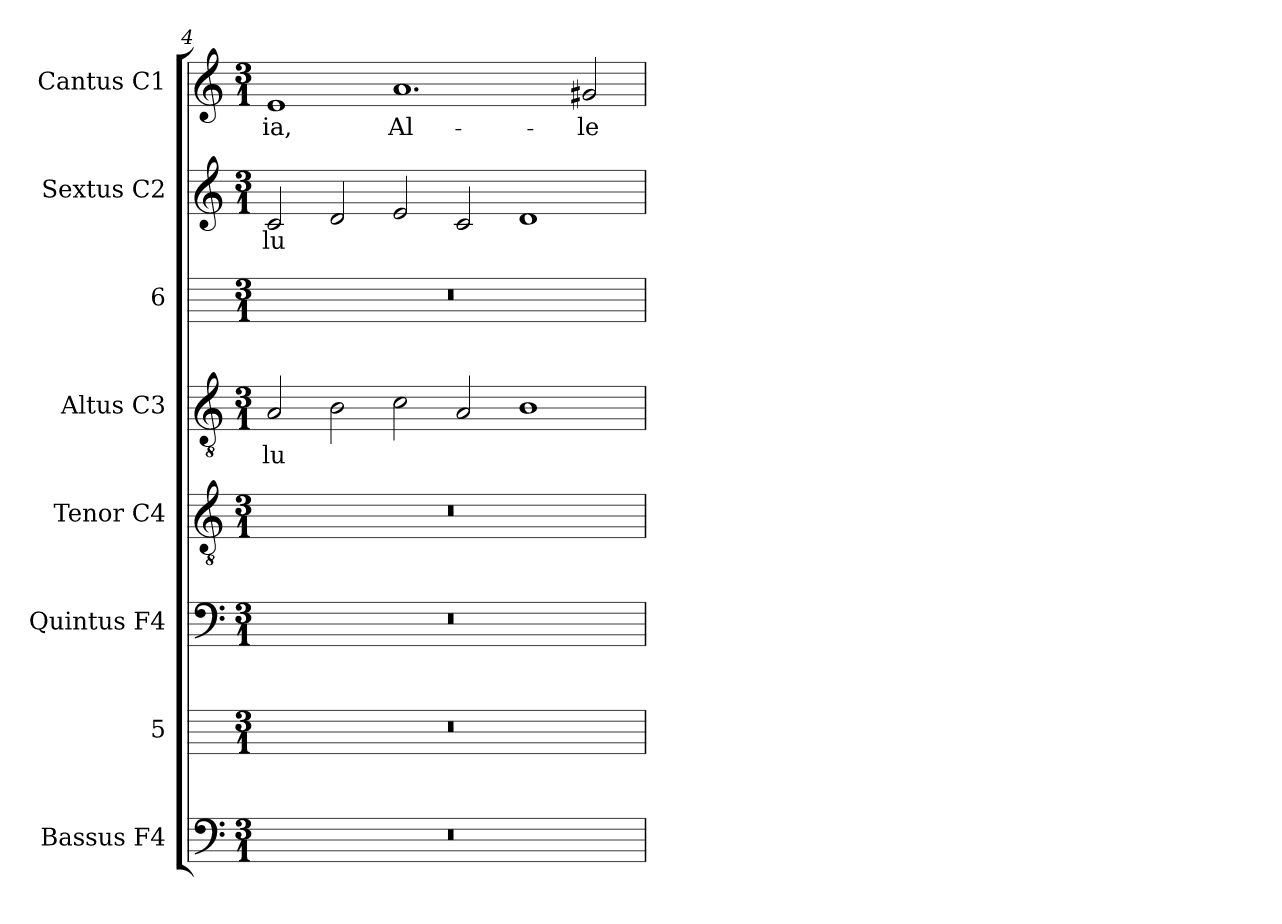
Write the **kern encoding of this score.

**kern	**kern	**kern	**kern	**kern	**text	**kern	**kern	**text	**kern	**text
*part8	*part7	*part6	*part5	*part4	*part4	*part3	*part2	*part2	*part1	*part1
*staff8	*staff7	*staff6	*staff5	*staff4	*staff4	*staff3	*staff2	*staff2	*staff1	*staff1
*I"Bassus  F4	*I"5	*I"Quintus  F4	*I"Tenor  C4	*I"Altus  C3	*	*I"6	*I"Sextus  C2	*	*I"Cantus  C1	*
*I'B	*	*	*I'T	*I'A	*	*	*	*	*I'C	*
*clefF4	*	*clefF4	*clefGv2	*clefGv2	*	*	*clefG2	*	*clefG2	*
*k[]	*k[]	*k[]	*k[]	*k[]	*	*k[]	*k[]	*	*k[]	*
*C:	*C:	*C:	*C:	*C:	*	*C:	*C:	*	*C:	*
*M3/1	*M3/1	*M3/1	*M3/1	*M3/1	*	*M3/1	*M3/1	*	*M3/1	*
=4	=4	=4	=4	=4	=4	=4	=4	=4	=4	=4
!	!	!	!	!	!LO:LY:b:cj	!	!	!LO:LY:b:cj	!	!LO:LY:b:cj
0.r	0.r	0.r	0.r	2A/	-lu-	0.r	2c/	-lu-	1e	-ia,
!	!	!	!	!	!LO:LY:b:cj	!	!	!LO:LY:b:cj	!	!
.	.	.	.	2B\	--	.	2d/	--	.	.
!	!	!	!	!	!LO:LY:b:cj	!	!	!LO:LY:b:cj	!	!LO:LY:b:cj
.	.	.	.	2c\	--	.	2e/	--	1.a	Al-
!	!	!	!	!	!LO:LY:b:cj	!	!	!LO:LY:b:cj	!	!
.	.	.	.	2A/	--	.	2c/	--	.	.
!	!	!	!	!	!LO:LY:b:cj	!	!	!LO:LY:b:cj	!	!
.	.	.	.	1B	--	.	1d	--	.	.
!	!	!	!	!	!	!	!	!	!	!LO:LY:b:cj
.	.	.	.	.	.	.	.	.	2g#X/	-le-
=	=	=	=	=	=	=	=	=	=	=
*-	*-	*-	*-	*-	*-	*-	*-	*-	*-	*-
